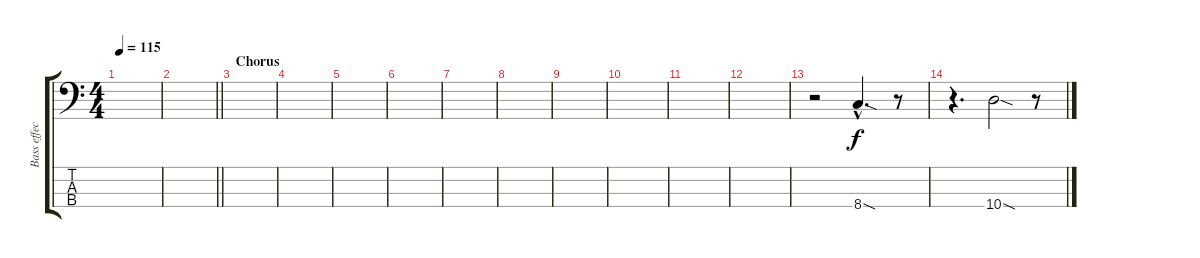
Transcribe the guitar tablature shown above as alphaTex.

\track ("Bass effect 1" "Bass effec") {instrument distortionguitar}
\staff {score tabs}
\tuning (G2 D2 A1 E1) {hide}
\ts (4 4)
\tempo 115
\clef f4
\ks c
|
\barLineRight lightlight
|
\section ("" "Chorus")
|
|
|
|
|
|
|
|
|
|
r.2 8.4{sod hac}.4{d} r.8 |
r.4{d} 10.4{sod}.2 r.8
